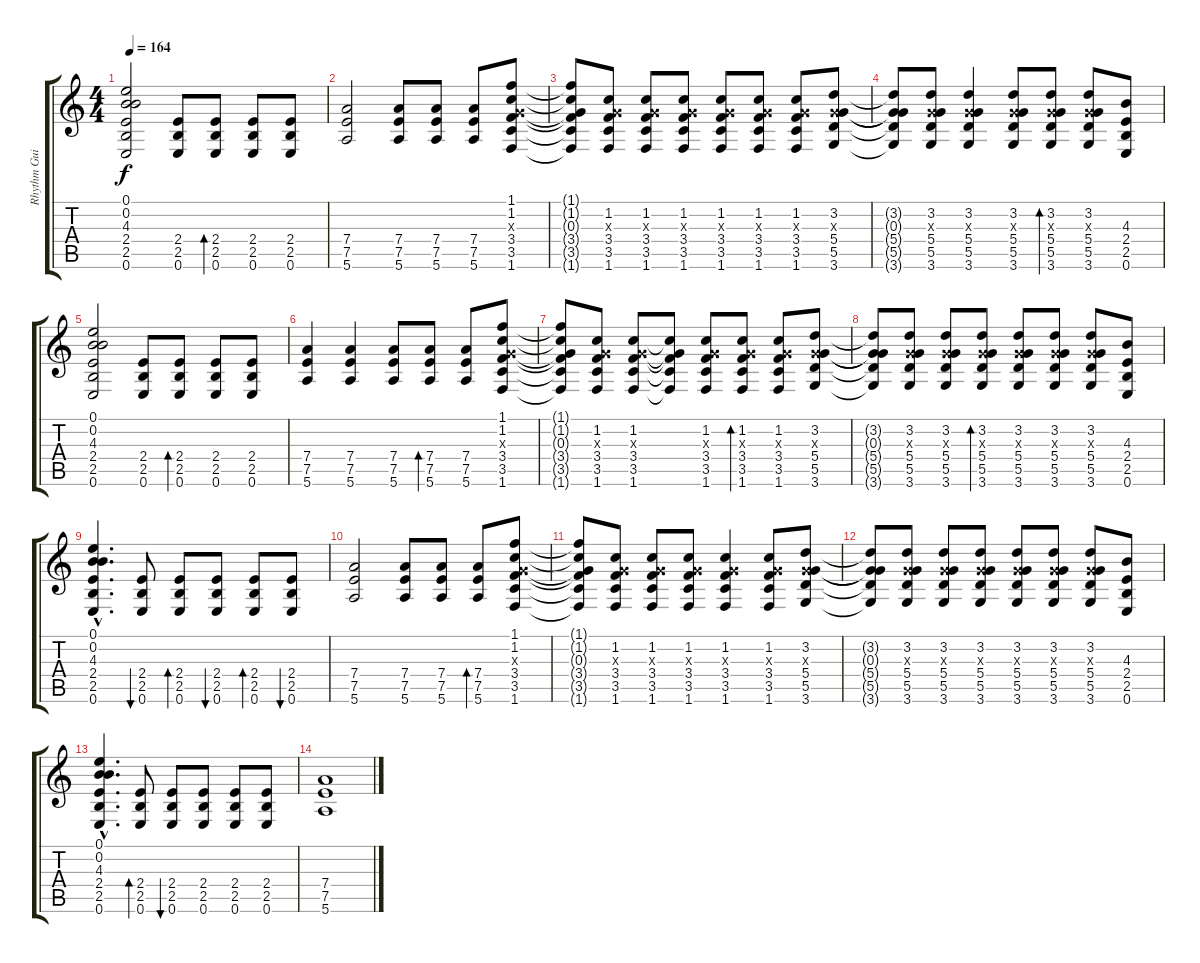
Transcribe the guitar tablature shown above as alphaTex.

\track ("Rhythm Guitar" "Rhythm Gui") {instrument distortionguitar}
\staff {score tabs}
\tuning (E4 B3 G3 D3 A2 E2) {hide}
\ts (4 4)
\tempo 164
\clef g2
\ks c
(0.1 0.2 4.3 2.4 2.5 0.6).2{dy f} (2.4 2.5 0.6).8 (2.4 2.5 0.6).8{bd 240} (2.4 2.5 0.6).8 (2.4 2.5 0.6).8 |
(7.4 7.5 5.6).2 (7.4 7.5 5.6).8 (7.4 7.5 5.6).8 (7.4 7.5 5.6).8 (1.1 1.2 0.3{x} 3.4 3.5 1.6).8 |
(1.1{t} 1.2{t} 0.3{t} 3.4{t} 3.5{t} 1.6{t}).8 (1.2 0.3{x} 3.4 3.5 1.6).8 (1.2 0.3{x} 3.4 3.5 1.6).8 (1.2 0.3{x} 3.4 3.5 1.6).8 (1.2 0.3{x} 3.4 3.5 1.6).8 (1.2 0.3{x} 3.4 3.5 1.6).8 (1.2 0.3{x} 3.4 3.5 1.6).8 (3.2 0.3{x} 5.4 5.5 3.6).8 |
(3.2{t} 0.3{t} 5.4{t} 5.5{t} 3.6{t}).8 (3.2 0.3{x} 5.4 5.5 3.6).8 (3.2 0.3{x} 5.4 5.5 3.6).4 (3.2 0.3{x} 5.4 5.5 3.6).8 (3.2 0.3{x} 5.4 5.5 3.6).8{bd 240} (3.2 0.3{x} 5.4 5.5 3.6).8 (4.3 2.4 2.5 0.6).8 |
(0.1 0.2 4.3 2.4 2.5 0.6).2 (2.4 2.5 0.6).8 (2.4 2.5 0.6).8{bd 240} (2.4 2.5 0.6).8 (2.4 2.5 0.6).8 |
(7.4 7.5 5.6).4 (7.4 7.5 5.6).4 (7.4 7.5 5.6).8 (7.4 7.5 5.6).8{bd 240} (7.4 7.5 5.6).8 (1.1 1.2 0.3{x} 3.4 3.5 1.6).8 |
(1.1{t} 1.2{t} 0.3{t} 3.4{t} 3.5{t} 1.6{t}).8 (1.2 0.3{x} 3.4 3.5 1.6).8 (1.2 0.3{x} 3.4 3.5 1.6).8 (1.2{t} 0.3{t} 3.4{t} 3.5{t} 1.6{t}).8 (1.2 0.3{x} 3.4 3.5 1.6).8 (1.2 0.3{x} 3.4 3.5 1.6).8{bd 240} (1.2 0.3{x} 3.4 3.5 1.6).8 (3.2 0.3{x} 5.4 5.5 3.6).8 |
(3.2{t} 0.3{t} 5.4{t} 5.5{t} 3.6{t}).8 (3.2 0.3{x} 5.4 5.5 3.6).8 (3.2 0.3{x} 5.4 5.5 3.6).8 (3.2 0.3{x} 5.4 5.5 3.6).8{bd 240} (3.2 0.3{x} 5.4 5.5 3.6).8 (3.2 0.3{x} 5.4 5.5 3.6).8 (3.2 0.3{x} 5.4 5.5 3.6).8 (4.3 2.4 2.5 0.6).8 |
(0.1{hac} 0.2{hac} 4.3{hac} 2.4{hac} 2.5{hac} 0.6{hac}).4{d} (2.4 2.5 0.6).8{bu 240} (2.4 2.5 0.6).8{bd 240} (2.4 2.5 0.6).8{bu 240} (2.4 2.5 0.6).8{bd 240} (2.4 2.5 0.6).8{bu 240} |
(7.4 7.5 5.6).2 (7.4 7.5 5.6).8 (7.4 7.5 5.6).8 (7.4 7.5 5.6).8{bd 240} (1.1 1.2 0.3{x} 3.4 3.5 1.6).8 |
(1.1{t} 1.2{t} 0.3{t} 3.4{t} 3.5{t} 1.6{t}).8 (1.2 0.3{x} 3.4 3.5 1.6).8 (1.2 0.3{x} 3.4 3.5 1.6).8 (1.2 0.3{x} 3.4 3.5 1.6).8 (1.2 0.3{x} 3.4 3.5 1.6).4 (1.2 0.3{x} 3.4 3.5 1.6).8 (3.2 0.3{x} 5.4 5.5 3.6).8 |
(3.2{t} 0.3{t} 5.4{t} 5.5{t} 3.6{t}).8 (3.2 0.3{x} 5.4 5.5 3.6).8 (3.2 0.3{x} 5.4 5.5 3.6).8 (3.2 0.3{x} 5.4 5.5 3.6).8 (3.2 0.3{x} 5.4 5.5 3.6).8 (3.2 0.3{x} 5.4 5.5 3.6).8 (3.2 0.3{x} 5.4 5.5 3.6).8 (4.3 2.4 2.5 0.6).8 |
(0.1{hac} 0.2{hac} 4.3{hac} 2.4{hac} 2.5{hac} 0.6{hac}).4{d} (2.4 2.5 0.6).8{bd 240} (2.4 2.5 0.6).8{bu 240} (2.4 2.5 0.6).8 (2.4 2.5 0.6).8 (2.4 2.5 0.6).8 |
(7.4 7.5 5.6).1
